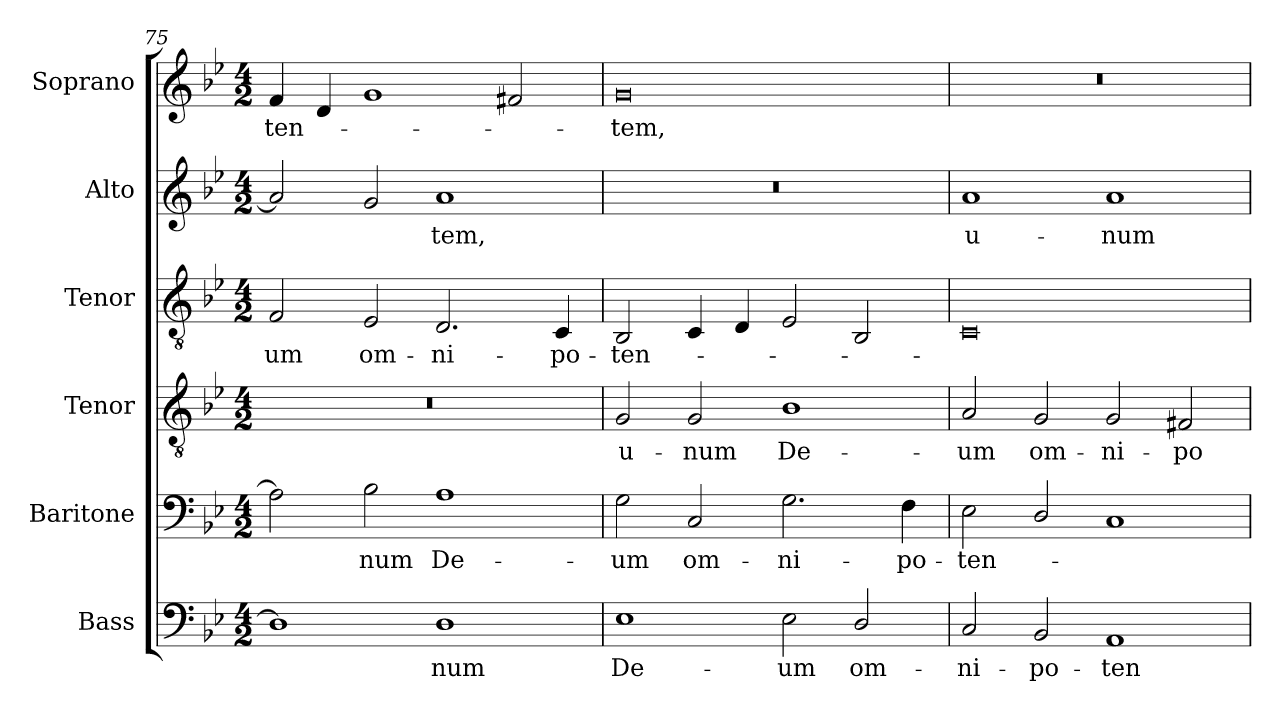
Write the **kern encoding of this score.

**kern	**text	**kern	**text	**kern	**text	**kern	**text	**kern	**text	**kern	**text
*part6	*part6	*part5	*part5	*part4	*part4	*part3	*part3	*part2	*part2	*part1	*part1
*staff6	*staff6	*staff5	*staff5	*staff4	*staff4	*staff3	*staff3	*staff2	*staff2	*staff1	*staff1
*I"Bass	*	*I"Baritone	*	*I"Tenor	*	*I"Tenor	*	*I"Alto	*	*I"Soprano	*
*I'B.	*	*I'Bar.	*	*I'T2.	*	*I'T1.	*	*I'A.	*	*I'S.	*
*clefF4	*	*clefF4	*	*clefGv2	*	*clefGv2	*	*clefG2	*	*clefG2	*
*	*	*	*	*ITrd7c12	*	*	*	*	*	*	*
*k[b-e-]	*	*k[b-e-]	*	*k[b-e-]	*	*k[b-e-]	*	*k[b-e-]	*	*k[b-e-]	*
*B-:	*	*B-:	*	*B-:	*	*B-:	*	*B-:	*	*B-:	*
*M4/2	*	*M4/2	*	*M4/2	*	*M4/2	*	*M4/2	*	*M4/2	*
=75	=75	=75	=75	=75	=75	=75	=75	=75	=75	=75	=75
!	!	!	!	!LO:N:vis=1	!	!	!	!	!	!	!
!	!	!	!	!	!	!	!LO:LY:b:color=#000000	!	!	!	!
!	!	!	!	!	!	!	!	!	!	!	!LO:LY:b:color=#000000
1Di]	.	2Ai\]	.	0r	.	2Fi/	-um	2ai/]	.	4fi/	-ten-
.	.	.	.	.	.	.	.	.	.	4di/	.
!	!	!	!LO:LY:b:color=#000000	!	!	!	!	!	!	!	!
!	!	!	!	!	!	!	!LO:LY:b:color=#000000	!	!	!	!
.	.	2B-i\	-num	.	.	2E-i/	om-	2gi/	.	1gi	.
!	!LO:LY:b:color=#000000	!	!	!	!	!	!	!	!	!	!
!	!	!	!LO:LY:b:color=#000000	!	!	!	!	!	!	!	!
!	!	!	!	!	!	!	!LO:LY:b:color=#000000	!	!	!	!
!	!	!	!	!	!	!	!	!	!LO:LY:b:color=#000000	!	!
1Di	-num	1Ai	De-	.	.	2.Di/	-ni-	1ai	-tem,	.	.
.	.	.	.	.	.	.	.	.	.	2f#Xi/	.
!	!	!	!	!	!	!	!LO:LY:b:color=#000000	!	!	!	!
.	.	.	.	.	.	4Ci/	-po-	.	.	.	.
=76	=76	=76	=76	=76	=76	=76	=76	=76	=76	=76	=76
!	!LO:LY:b:color=#000000	!	!	!	!	!	!	!	!	!	!
!	!	!	!LO:LY:b:color=#000000	!	!	!	!	!	!	!	!
!	!	!	!	!	!LO:LY:b:color=#000000	!	!	!	!	!	!
!	!	!	!	!	!	!	!LO:LY:b:color=#000000	!LO:N:vis=1	!	!	!
!	!	!	!	!	!	!	!	!	!	!	!LO:LY:b:color=#000000
1E-i	De-	2Gi\	-um	2GGi/	u-	2BB-i/	-ten-	0r	.	0gi	-tem,
!	!	!	!LO:LY:b:color=#000000	!	!	!	!	!	!	!	!
!	!	!	!	!	!LO:LY:b:color=#000000	!	!	!	!	!	!
.	.	2Ci/	om-	2GGi/	-num	4Ci/	.	.	.	.	.
.	.	.	.	.	.	4Di/	.	.	.	.	.
!	!LO:LY:b:color=#000000	!	!	!	!	!	!	!	!	!	!
!	!	!	!LO:LY:b:color=#000000	!	!	!	!	!	!	!	!
!	!	!	!	!	!LO:LY:b:color=#000000	!	!	!	!	!	!
2E-i\	-um	2.Gi\	-ni-	1BB-i	De-	2E-i/	.	.	.	.	.
!	!LO:LY:b:color=#000000	!	!	!	!	!	!	!	!	!	!
2Di/	om-	.	.	.	.	2BB-i/	.	.	.	.	.
!	!	!	!LO:LY:b:color=#000000	!	!	!	!	!	!	!	!
.	.	4Fi\	-po-	.	.	.	.	.	.	.	.
=77	=77	=77	=77	=77	=77	=77	=77	=77	=77	=77	=77
!	!LO:LY:b:color=#000000	!	!	!	!	!	!	!	!	!	!
!	!	!	!LO:LY:b:color=#000000	!	!	!	!	!	!	!	!
!	!	!	!	!	!LO:LY:b:color=#000000	!	!	!	!	!	!
!	!	!	!	!	!	!	!	!	!LO:LY:b:color=#000000	!LO:N:vis=1	!
2Ci/	-ni-	2E-i\	-ten-	2AAi/	-um	0Ci	.	1ai	u-	0r	.
!	!LO:LY:b:color=#000000	!	!	!	!	!	!	!	!	!	!
!	!	!	!	!	!LO:LY:b:color=#000000	!	!	!	!	!	!
2BB-i/	-po-	2Di/	.	2GGi/	om-	.	.	.	.	.	.
!	!LO:LY:b:color=#000000	!	!	!	!	!	!	!	!	!	!
!	!	!	!	!	!LO:LY:b:color=#000000	!	!	!	!	!	!
!	!	!	!	!	!	!	!	!	!LO:LY:b:color=#000000	!	!
1AAi	-ten-	1Ci	.	2GGi/	-ni-	.	.	1ai	-num	.	.
!	!	!	!	!	!LO:LY:b:color=#000000	!	!	!	!	!	!
.	.	.	.	2FF#Xi/	-po-	.	.	.	.	.	.
=	=	=	=	=	=	=	=	=	=	=	=
*-	*-	*-	*-	*-	*-	*-	*-	*-	*-	*-	*-
